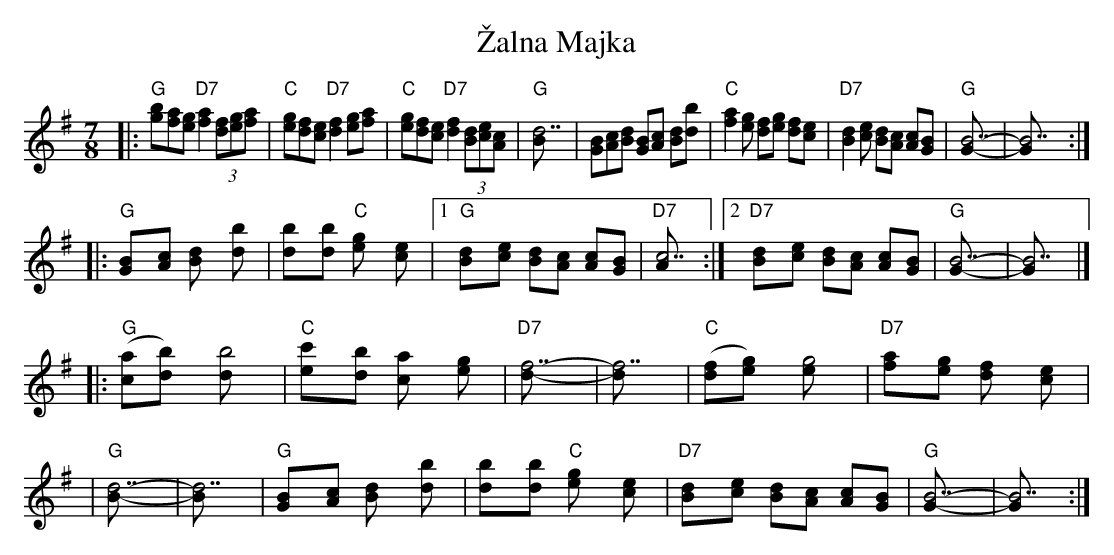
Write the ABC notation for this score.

X:1
T: \vZalna Majka
M: 7/8
L: 1/8
K: G
|: "G"[gb][fa][eg] "D7"[f2a2] (3[df][eg][fa] | "C"[eg][df][ce] "D7"[d2f2] [eg][fa] | "C"[eg][df][ce] "D7"[d2f2] (3[Bd][ce][Ac] | "G"[d7B] \
| [BG][cA][dB] [BG][cA] [dB][bd] | "C"[a2f2][ge] [fd][ge] [fd][ec] | "D7"[d2B2][ec] [dB][cA] [cA][BG] | "G"[B7G]- | [B7G] :|
|: "G"[B2G][cA] [d2B] [b2d] | [b2d][bd] "C"[g2e] [e2c] \
|1 "G"[d2B][ec] [dB][cA] [cA][BG] | "D7"[c7A] :|2 "D7"[d2B][ec] [dB][cA] [cA][BG] | "G"[B7G]- | [B7G] |]
|: "G"([ac][b2d]) [b4d] | "C"[c'2e][bd] [a2c] [g2e] | "D7"[f7d]- | [f7d] | "C"([fd][g2e]) [g4e] | "D7"[a2f][ge] [f2d] [e2c] |
|  "G"[d7B]- | [d7B] | "G"[B2G][cA] [d2B] [b2d] | [b2d][bd] "C"[g2e] [e2c] | "D7"[d2B][ec] [dB][cA] [cA][BG] | "G"[B7G]- | [B7G] :|
